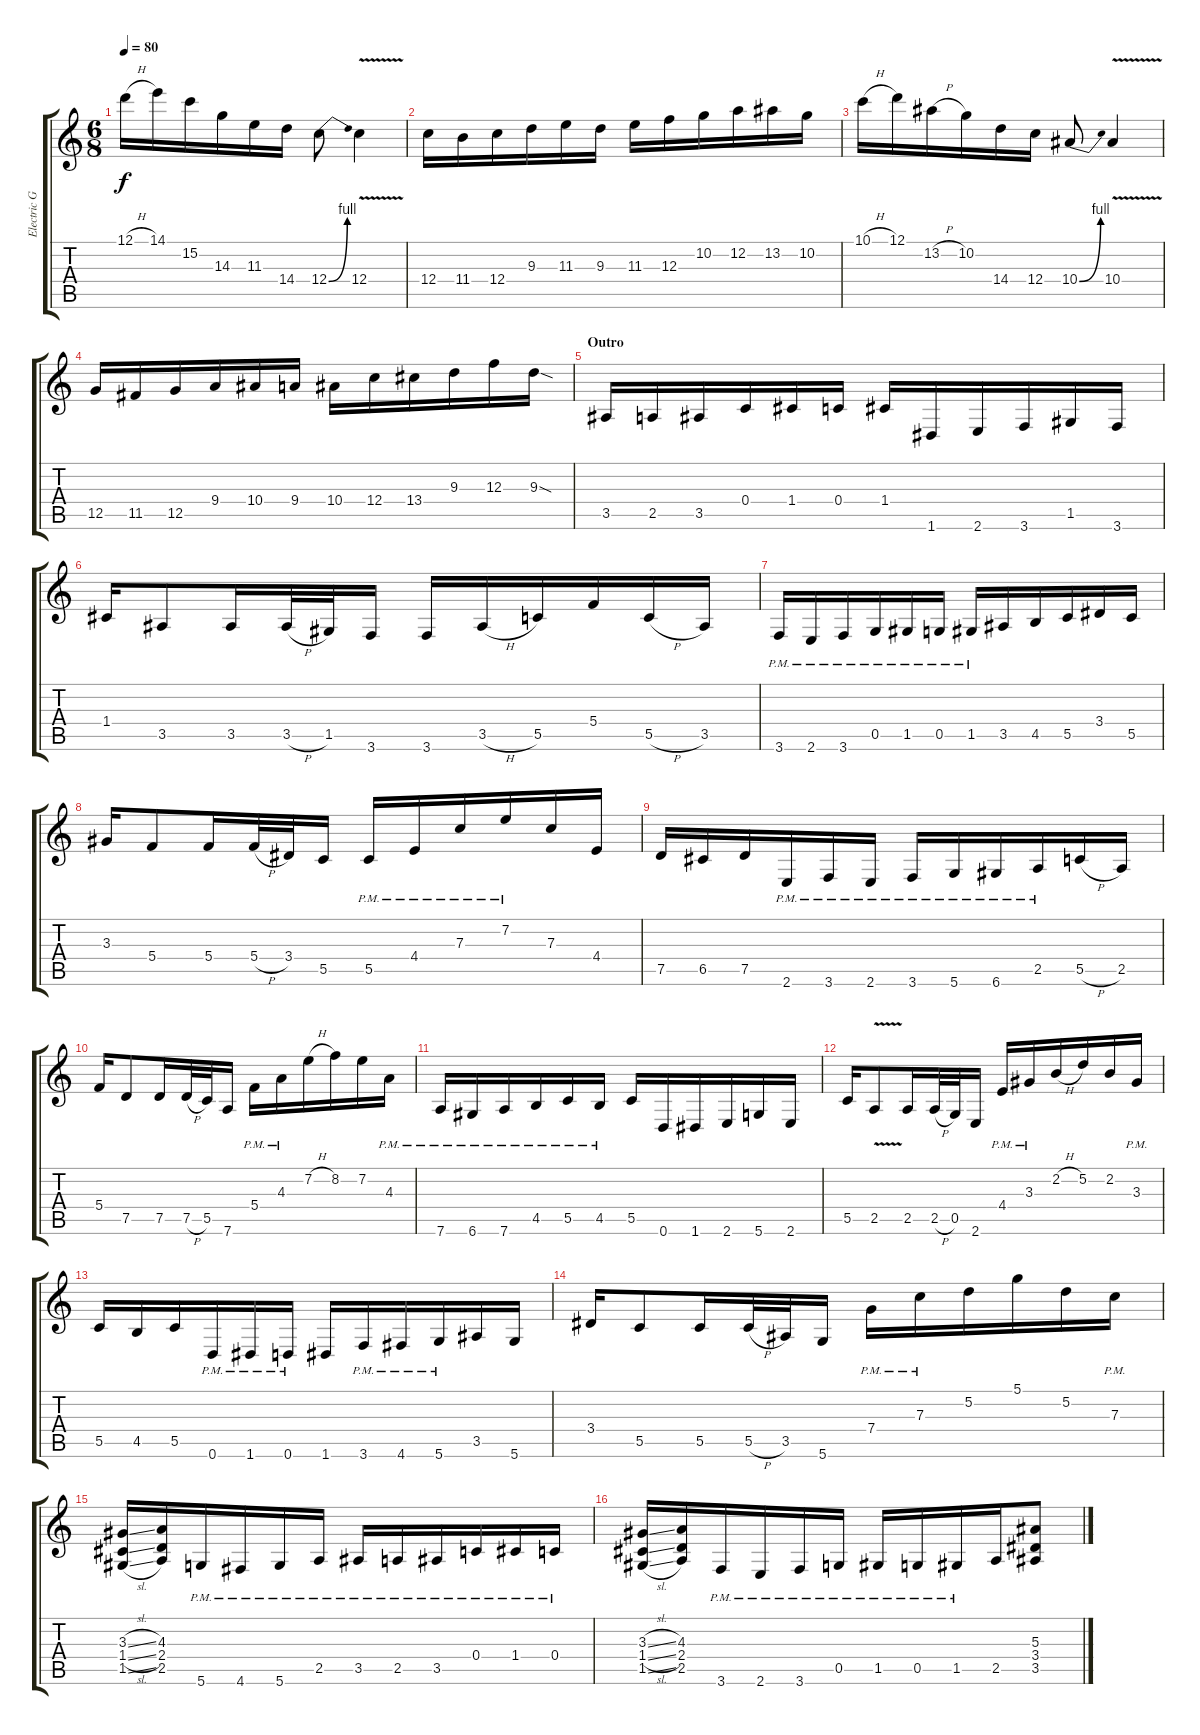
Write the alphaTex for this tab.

\track ("Electric Guitar 2" "Electric G") {instrument overdrivenguitar}
\staff {score tabs}
\tuning (D4 A3 F3 C3 G2 D2) {hide}
\ts (6 8)
\tempo 80
\clef g2
\ks c
12.1{h}.16{dy f} 14.1.16 15.2.16 14.3.16 11.3.16 14.4.16 12.4{be (bend 0 0 60 4)}.8 12.4{v}.4 |
12.4.16 11.4.16 12.4.16 9.3.16 11.3.16 9.3.16 11.3.16 12.3.16 10.2.16 12.2.16 13.2.16 10.2.16 |
10.1{h}.16 12.1.16 13.2{h}.16 10.2.16 14.4.16 12.4.16 10.4{be (bend 0 0 60 4)}.8 10.4{v}.4 |
12.5.16 11.5.16 12.5.16 9.4.16 10.4.16 9.4.16 10.4.16 12.4.16 13.4.16 9.3.16 12.3.16 9.3{sod}.16 |
\section ("" "Outro")
3.5.16 2.5.16 3.5.16 0.4.16 1.4.16 0.4.16 1.4.16 1.6.16 2.6.16 3.6.16 1.5.16 3.6.16 |
1.4.16 3.5.8 3.5.16 3.5{h}.32 1.5.32 3.6.16 3.6.16 3.5{h}.16 5.5.16 5.4.16 5.5{h}.16 3.5.16 |
3.6{pm}.16 2.6{pm}.16 3.6{pm}.16 0.5{pm}.16 1.5{pm}.16 0.5{pm}.16 1.5{pm}.16 3.5.16 4.5.16 5.5.16 3.4.16 5.5.16 |
3.3.16 5.4.8 5.4.16 5.4{h}.32 3.4.32 5.5.16 5.5{pm}.16 4.4{pm}.16 7.3{pm}.16 7.2{pm}.16 7.3.16 4.4.16 |
7.5.16 6.5.16 7.5.16 2.6{pm}.16 3.6{pm}.16 2.6{pm}.16 3.6{pm}.16 5.6{pm}.16 6.6{pm}.16 2.5{pm}.16 5.5{h}.16 2.5.16 |
5.4.16 7.5.8 7.5.16 7.5{h}.32 5.5.32 7.6.16 5.4{pm}.16 4.3{pm}.16 7.2{h}.16 8.2.16 7.2.16 4.3{pm}.16 |
7.6{pm}.16 6.6{pm}.16 7.6{pm}.16 4.5{pm}.16 5.5{pm}.16 4.5{pm}.16 5.5.16 0.6.16 1.6.16 2.6.16 5.6.16 2.6.16 |
5.5.16 2.5{v}.8 2.5.16 2.5{h}.32 0.5.32 2.6.16 4.4{pm}.16 3.3{pm}.16 2.2{h}.16 5.2.16 2.2.16 3.3{pm}.16 |
5.5.16 4.5.16 5.5.16 0.6{pm}.16 1.6{pm}.16 0.6{pm}.16 1.6.16 3.6{pm}.16 4.6{pm}.16 5.6{pm}.16 3.5.16 5.6.16 |
3.4.16 5.5.8 5.5.16 5.5{h}.32 3.5.32 5.6.16 7.4{pm}.16 7.3{pm}.16 5.2.16 5.1.16 5.2.16 7.3{pm}.16 |
(3.3{sl} 1.4{sl} 1.5{sl}).16 (4.3 2.4 2.5).16 5.6{pm}.16 4.6{pm}.16 5.6{pm}.16 2.5{pm}.16 3.5{pm}.16 2.5{pm}.16 3.5{pm}.16 0.4{pm}.16 1.4{pm}.16 0.4{pm}.16 |
(3.3{sl} 1.4{sl} 1.5{sl}).16 (4.3 2.4 2.5).16 3.6{pm}.16 2.6{pm}.16 3.6{pm}.16 0.5{pm}.16 1.5{pm}.16 0.5{pm}.16 1.5{pm}.16 2.5.16 (5.3 3.4 3.5).8
